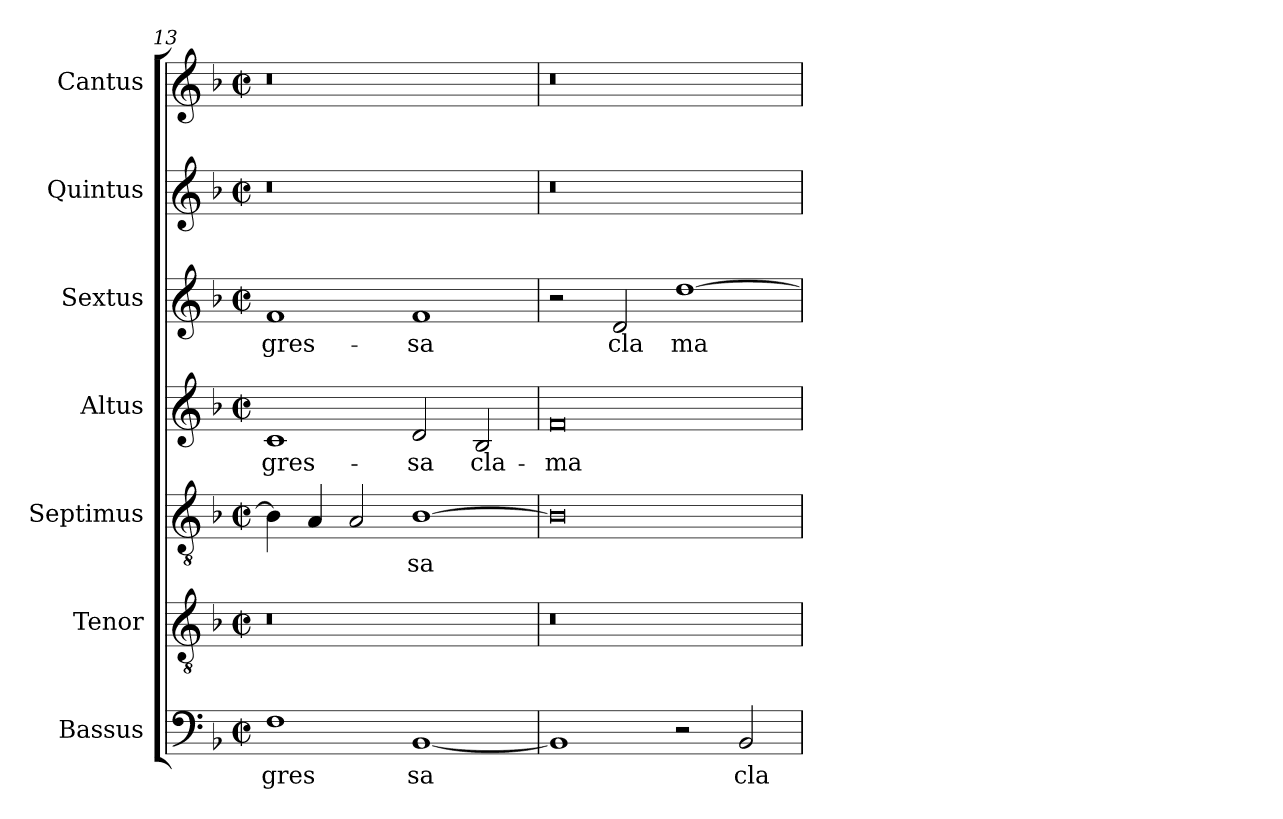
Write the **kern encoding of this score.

**kern	**text	**kern	**kern	**text	**kern	**text	**kern	**text	**kern	**kern
*part7	*part7	*part6	*part5	*part5	*part4	*part4	*part3	*part3	*part2	*part1
*staff7	*staff7	*staff6	*staff5	*staff5	*staff4	*staff4	*staff3	*staff3	*staff2	*staff1
*I"Bassus	*	*I"Tenor	*I"Septimus	*	*I"Altus	*	*I"Sextus	*	*I"Quintus	*I"Cantus
*clefF4	*	*clefGv2	*clefGv2	*	*clefG2	*	*clefG2	*	*clefG2	*clefG2
*k[b-]	*	*k[b-]	*k[b-]	*	*k[b-]	*	*k[b-]	*	*k[b-]	*k[b-]
*F:	*	*F:	*F:	*	*F:	*	*F:	*	*F:	*F:
*M2/2	*	*M2/2	*M2/2	*	*M2/2	*	*M2/2	*	*M2/2	*M2/2
*met(c|)	*	*met(c|)	*met(c|)	*	*met(c|)	*	*met(c|)	*	*met(c|)	*met(c|)
=13	=13	=13	=13	=13	=13	=13	=13	=13	=13	=13
!	!LO:LY:b:cj	!	!	!	!	!LO:LY:b:cj	!	!LO:LY:b:cj	!	!
1F	gres	0r	4B-\]	.	1c	-gres-	1f	-gres-	0r	0r
.	.	.	4A/	.	.	.	.	.	.	.
.	.	.	2A/	.	.	.	.	.	.	.
!	!LO:LY:b:cj	!	!	!LO:LY:b:cj	!	!LO:LY:b:cj	!	!LO:LY:b:cj	!	!
[>1BB-	sa	.	[>1B-	sa	2d/	-sa	1f	-sa	.	.
!	!	!	!	!	!	!LO:LY:b:cj	!	!	!	!
.	.	.	.	.	2B-/	cla-	.	.	.	.
!!LO:PB:g=z
=14	=14	=14	=14	=14	=14	=14	=14	=14	=14	=14
!	!	!	!	!	!	!LO:LY:b:cj	!	!	!	!
1BB-]	.	0r	0B-]	.	0f	-ma-	2r	.	0r	0r
!	!	!	!	!	!	!	!	!LO:LY:b:cj	!	!
.	.	.	.	.	.	.	2d/	cla	.	.
!	!	!	!	!	!	!	!	!LO:LY:b:cj	!	!
2r	.	.	.	.	.	.	[>1dd	ma	.	.
!	!LO:LY:b:cj	!	!	!	!	!	!	!	!	!
2BB-/	cla	.	.	.	.	.	.	.	.	.
=	=	=	=	=	=	=	=	=	=	=
*-	*-	*-	*-	*-	*-	*-	*-	*-	*-	*-
